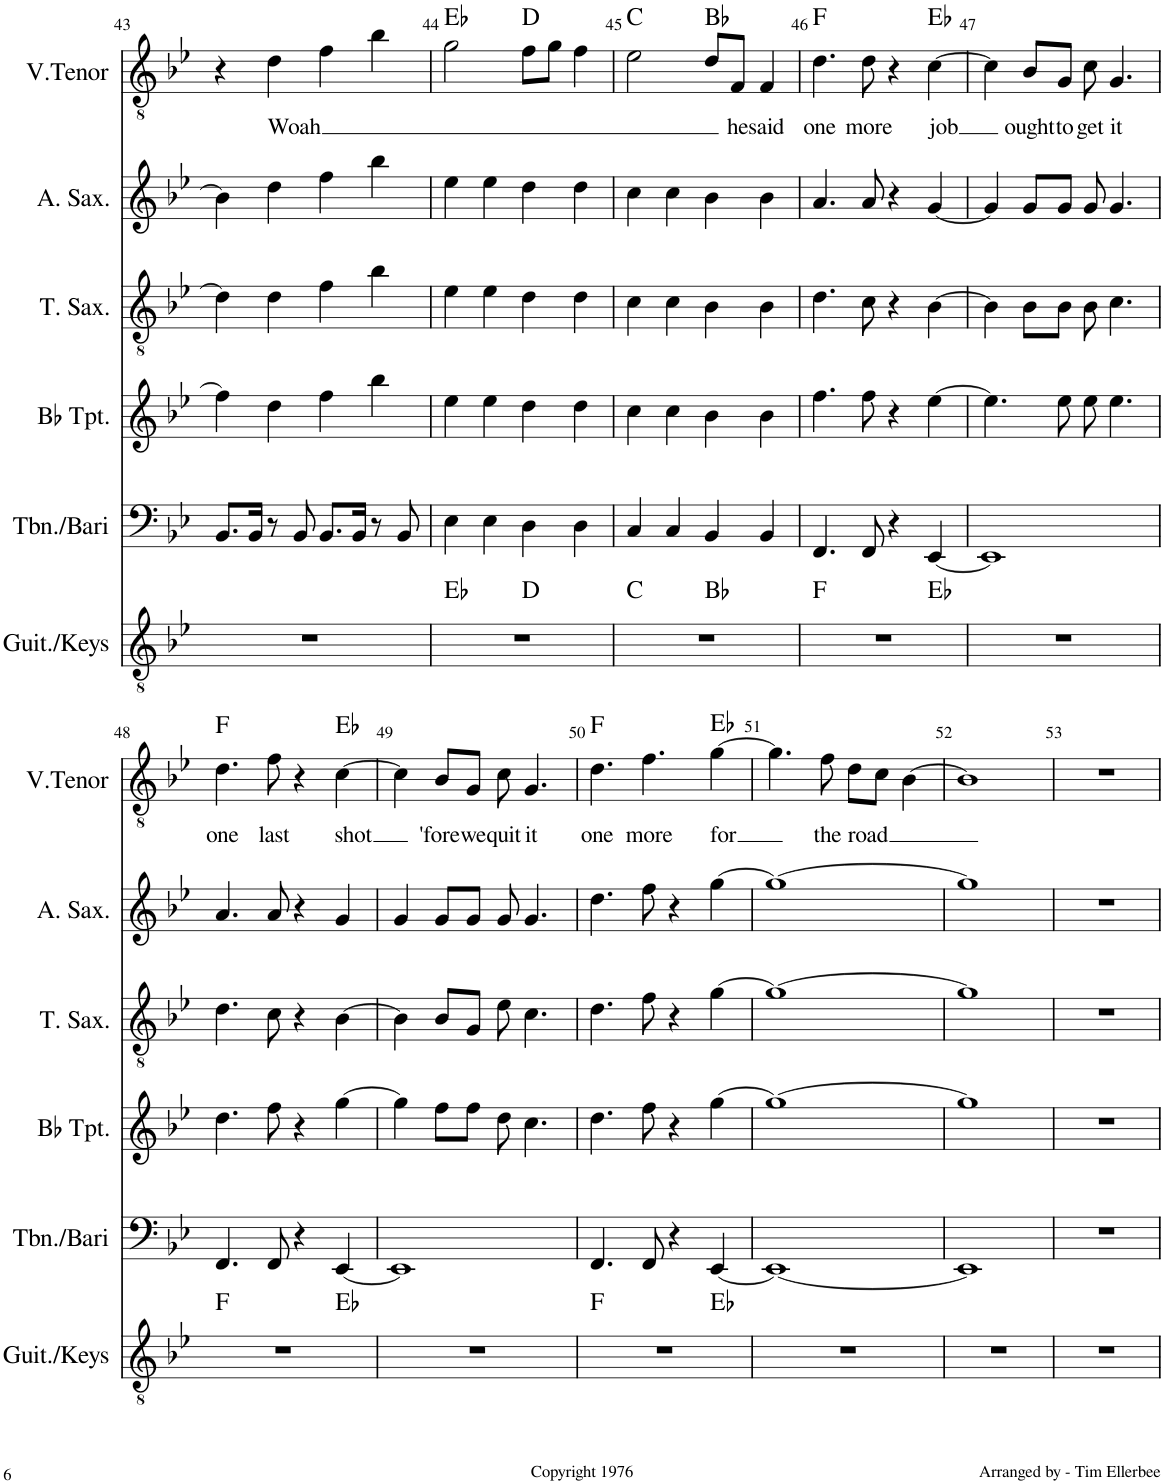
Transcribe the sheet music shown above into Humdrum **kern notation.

**kern	**harte	**kern	**kern	**kern	**kern	**kern	**text	**harte
*part6	*part6	*part5	*part4	*part3	*part2	*part1	*part1	*part1
*staff6	*	*staff5	*staff4	*staff3	*staff2	*staff1	*staff1	*
*I"Guit./Keys	*	*I"Trombone/Bari	*I"Bb Trumpet	*I"Tenor Saxophone	*I"Alto Saxophone	*I"V. Tenor	*	*
*I'Guit./Keys	*	*I'Tbn./Bari	*I'Bb Tpt.	*I'T. Sax.	*I'A. Sax.	*I'V.Tenor	*	*
!!LO:PB:g=z
*clefGv2	*	*clefF4	*clefG2	*clefGv2	*clefG2	*clefGv2	*	*
*	*	*	*ITrd1c2	*ITrd8c14	*ITrd5c9	*	*	*
*k[b-e-]	*	*k[b-e-]	*k[b-e-]	*k[b-e-]	*k[b-e-]	*k[b-e-]	*	*
*M4/4	*	*M4/4	*M4/4	*M4/4	*M4/4	*M4/4	*	*
=43	=43	=43	=43	=43	=43	=43	=43	=43
1r	.	8.BB-/L	4ff\]	4d\]	4b-\]	4r	.	.
.	.	16BB-/Jk	.	.	.	.	.	.
!	!	!	!	!	!	!	!LO:LY:b	!
.	.	8r	4dd\	4d\	4dd\	4d\	Woah	.
.	.	8BB-/	.	.	.	.	.	.
.	.	8.BB-/L	4ff\	4f\	4ff\	4f\	.	.
.	.	16BB-/Jk	.	.	.	.	.	.
.	.	8r	4bb-\	4b-\	4bb-\	4b-\	.	.
.	.	8BB-/	.	.	.	.	.	.
=44	=44	=44	=44	=44	=44	=44	=44	=44
*^	*	*	*	*	*	*	*	*
1r	2ryy	Eb:maj	4E-\	4ee-\	4e-\	4ee-\	2g\	.	Eb:maj
.	.	.	4E-\	4ee-\	4e-\	4ee-\	.	.	.
.	2ryy	D:maj	4D\	4dd\	4d\	4dd\	8f\L	.	D:maj
.	.	.	.	.	.	.	8g\J	.	.
.	.	.	4D\	4dd\	4d\	4dd\	4f\	.	.
=45	=45	=45	=45	=45	=45	=45	=45	=45	=45
1r	2ryy	C:maj	4C/	4cc\	4c\	4cc\	2e-\	.	C:maj
.	.	.	4C/	4cc\	4c\	4cc\	.	.	.
.	2ryy	Bb:maj	4BB-/	4b-\	4B-\	4b-\	8d/L	.	Bb:maj
!	!	!	!	!	!	!	!	!LO:LY:b	!
.	.	.	.	.	.	.	8F/J	he	.
!	!	!	!	!	!	!	!	!LO:LY:b	!
.	.	.	4BB-/	4b-\	4B-\	4b-\	4F/	said	.
=46	=46	=46	=46	=46	=46	=46	=46	=46	=46
!	!	!	!	!	!	!	!	!LO:LY:b	!
1r	2.ryy	F:maj	4.FF/	4.ff\	4.d\	4.a/	4.d\	one	F:maj
!	!	!	!	!	!	!	!	!LO:LY:b	!
.	.	.	8FF/	8ff\	8c\	8a/	8d\	more	.
.	.	.	4r	4r	4r	4r	4r	.	.
!	!	!	!	!	!	!	!	!LO:LY:b	!
.	4ryy	Eb:maj	[4EE-/	[4ee-\	[4B-\	[4g/	[4c\	job	Eb:maj
*v	*v	*	*	*	*	*	*	*	*
=47	=47	=47	=47	=47	=47	=47	=47	=47
1r	.	1EE-]	4.ee-\]	4B-\]	4g/]	4c\]	.	.
!	!	!	!	!	!	!	!LO:LY:b	!
.	.	.	.	8B-\L	8g/L	8B-/L	ought	.
!	!	!	!	!	!	!	!LO:LY:b	!
.	.	.	8ee-\	8B-\J	8g/J	8G/J	to	.
!	!	!	!	!	!	!	!LO:LY:b	!
.	.	.	8ee-\	8B-\	8g/	8c\	get	.
!	!	!	!	!	!	!	!LO:LY:b	!
.	.	.	4.ee-\	4.c\	4.g/	4.G/	it	.
!!LO:LB:g=z
=48	=48	=48	=48	=48	=48	=48	=48	=48
!	!	!	!	!	!	!	!LO:LY:b	!
*^	*	*	*	*	*	*	*	*
1r	2.ryy	F:maj	4.FF/	4.dd\	4.d\	4.a/	4.d\	one	F:maj
!	!	!	!	!	!	!	!	!LO:LY:b	!
.	.	.	8FF/	8ff\	8c\	8a/	8f\	last	.
.	.	.	4r	4r	4r	4r	4r	.	.
!	!	!	!	!	!	!	!	!LO:LY:b	!
.	4ryy	Eb:maj	[4EE-/	[4gg\	[4B-\	4g/	[4c\	shot	Eb:maj
*v	*v	*	*	*	*	*	*	*	*
=49	=49	=49	=49	=49	=49	=49	=49	=49
1r	.	1EE-]	4gg\]	4B-\]	4g/	4c\]	.	.
!	!	!	!	!	!	!	!LO:LY:b	!
.	.	.	8ff\L	8B-/L	8g/L	8B-/L	'fore	.
!	!	!	!	!	!	!	!LO:LY:b	!
.	.	.	8ff\J	8G/J	8g/J	8G/J	we	.
!	!	!	!	!	!	!	!LO:LY:b	!
.	.	.	8dd\	8d\	8g/	8c\	quit	.
!	!	!	!	!	!	!	!LO:LY:b	!
.	.	.	4.cc\	4.c\	4.g/	4.G/	it	.
=50	=50	=50	=50	=50	=50	=50	=50	=50
!	!	!	!	!	!	!	!LO:LY:b	!
*^	*	*	*	*	*	*	*	*
1r	2.ryy	F:maj	4.FF/	4.dd\	4.d\	4.dd\	4.d\	one	F:maj
!	!	!	!	!	!	!	!	!LO:LY:b	!
.	.	.	8FF/	8ff\	8f\	8ff\	4.f\	more	.
.	.	.	4r	4r	4r	4r	.	.	.
!	!	!	!	!	!	!	!	!LO:LY:b	!
.	4ryy	Eb:maj	[4EE-/	[4gg\	[4g\	[4gg\	[4g\	for	Eb:maj
*v	*v	*	*	*	*	*	*	*	*
=51	=51	=51	=51	=51	=51	=51	=51	=51
1r	.	1EE-_	1gg_	1g_	1gg_	4.g\]	.	.
!	!	!	!	!	!	!	!LO:LY:b	!
.	.	.	.	.	.	8f\	the	.
!	!	!	!	!	!	!	!LO:LY:b	!
.	.	.	.	.	.	8d\L	road	.
.	.	.	.	.	.	8c\J	.	.
.	.	.	.	.	.	[4B-\	.	.
=52	=52	=52	=52	=52	=52	=52	=52	=52
1r	.	1EE-]	1gg]	1g]	1gg]	1B-]	.	.
=53	=53	=53	=53	=53	=53	=53	=53	=53
1r	.	1r	1r	1r	1r	1r	.	.
=	=	=	=	=	=	=	=	=
*-	*-	*-	*-	*-	*-	*-	*-	*-
